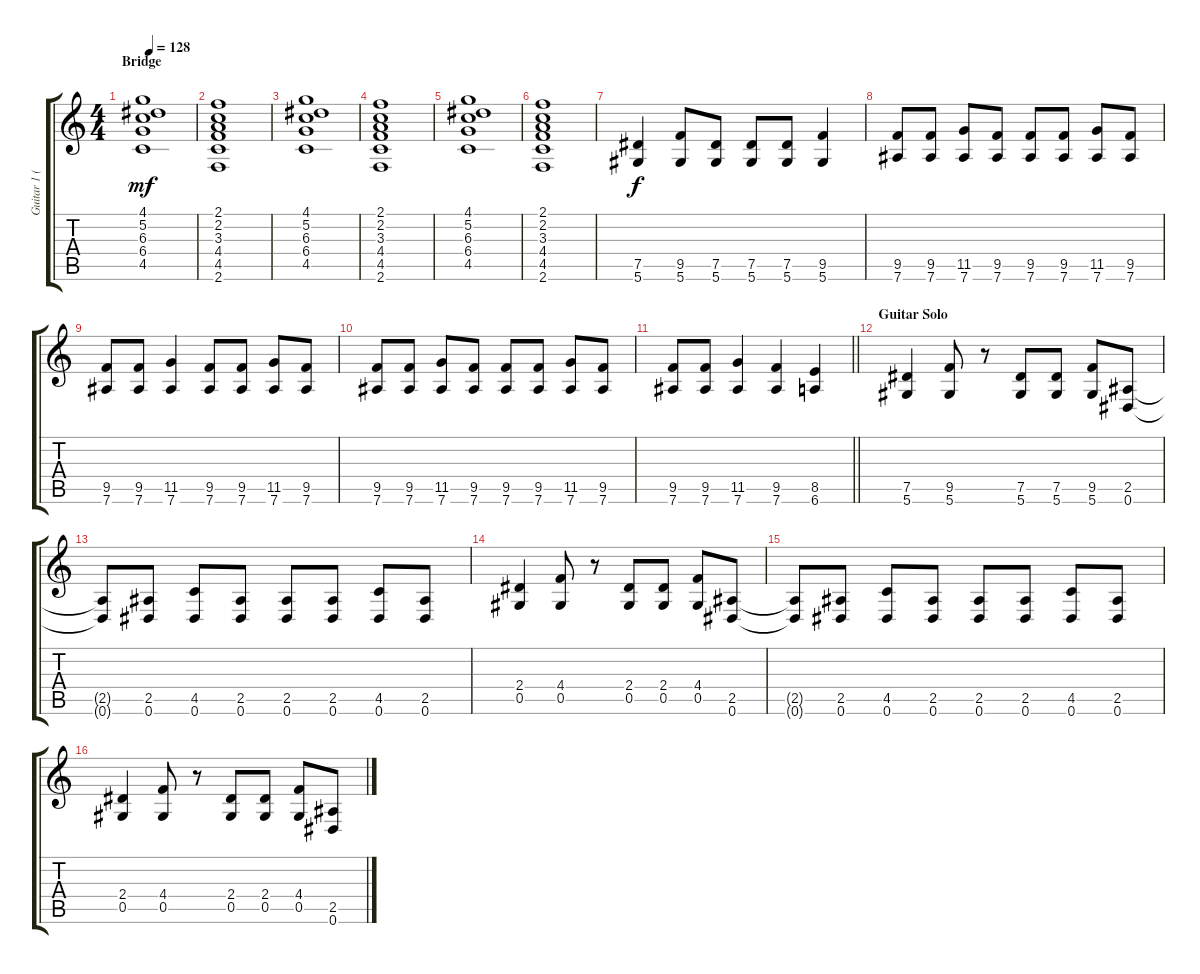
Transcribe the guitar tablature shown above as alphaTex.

\track ("Guitar 1 (Slash)" "Guitar 1 (") {instrument distortionguitar}
\staff {score tabs}
\tuning (Eb4 Bb3 Gb3 Db3 Ab2 Eb2) {hide}
\ts (4 4)
\section ("" "Bridge")
\tempo 128
\clef g2
\ks c
(4.1 5.2 6.3 6.4 4.5).1{dy mf} |
(2.1 2.2 3.3 4.4 4.5 2.6).1 |
(4.1 5.2 6.3 6.4 4.5).1 |
(2.1 2.2 3.3 4.4 4.5 2.6).1 |
(4.1 5.2 6.3 6.4 4.5).1 |
(2.1 2.2 3.3 4.4 4.5 2.6).1 |
(7.5 5.6).4{dy f} (9.5 5.6).8 (7.5 5.6).8 (7.5 5.6).8 (7.5 5.6).8 (9.5 5.6).4 |
(9.5 7.6).8 (9.5 7.6).8 (11.5 7.6).8 (9.5 7.6).8 (9.5 7.6).8 (9.5 7.6).8 (11.5 7.6).8 (9.5 7.6).8 |
(9.5 7.6).8 (9.5 7.6).8 (11.5 7.6).4 (9.5 7.6).8 (9.5 7.6).8 (11.5 7.6).8 (9.5 7.6).8 |
(9.5 7.6).8 (9.5 7.6).8 (11.5 7.6).8 (9.5 7.6).8 (9.5 7.6).8 (9.5 7.6).8 (11.5 7.6).8 (9.5 7.6).8 |
\barLineRight lightlight
(9.5 7.6).8 (9.5 7.6).8 (11.5 7.6).4 (9.5 7.6).4 (8.5 6.6).4 |
\section ("" "Guitar Solo")
(7.5 5.6).4 (9.5 5.6).8 r.8 (7.5 5.6).8 (7.5 5.6).8 (9.5 5.6).8 (2.5 0.6).8 |
(2.5{t} 0.6{t}).8 (2.5 0.6).8 (4.5 0.6).8 (2.5 0.6).8 (2.5 0.6).8 (2.5 0.6).8 (4.5 0.6).8 (2.5 0.6).8 |
(2.4 0.5).4 (4.4 0.5).8 r.8 (2.4 0.5).8 (2.4 0.5).8 (4.4 0.5).8 (2.5 0.6).8 |
(2.5{t} 0.6{t}).8 (2.5 0.6).8 (4.5 0.6).8 (2.5 0.6).8 (2.5 0.6).8 (2.5 0.6).8 (4.5 0.6).8 (2.5 0.6).8 |
(2.4 0.5).4 (4.4 0.5).8 r.8 (2.4 0.5).8 (2.4 0.5).8 (4.4 0.5).8 (2.5 0.6).8
